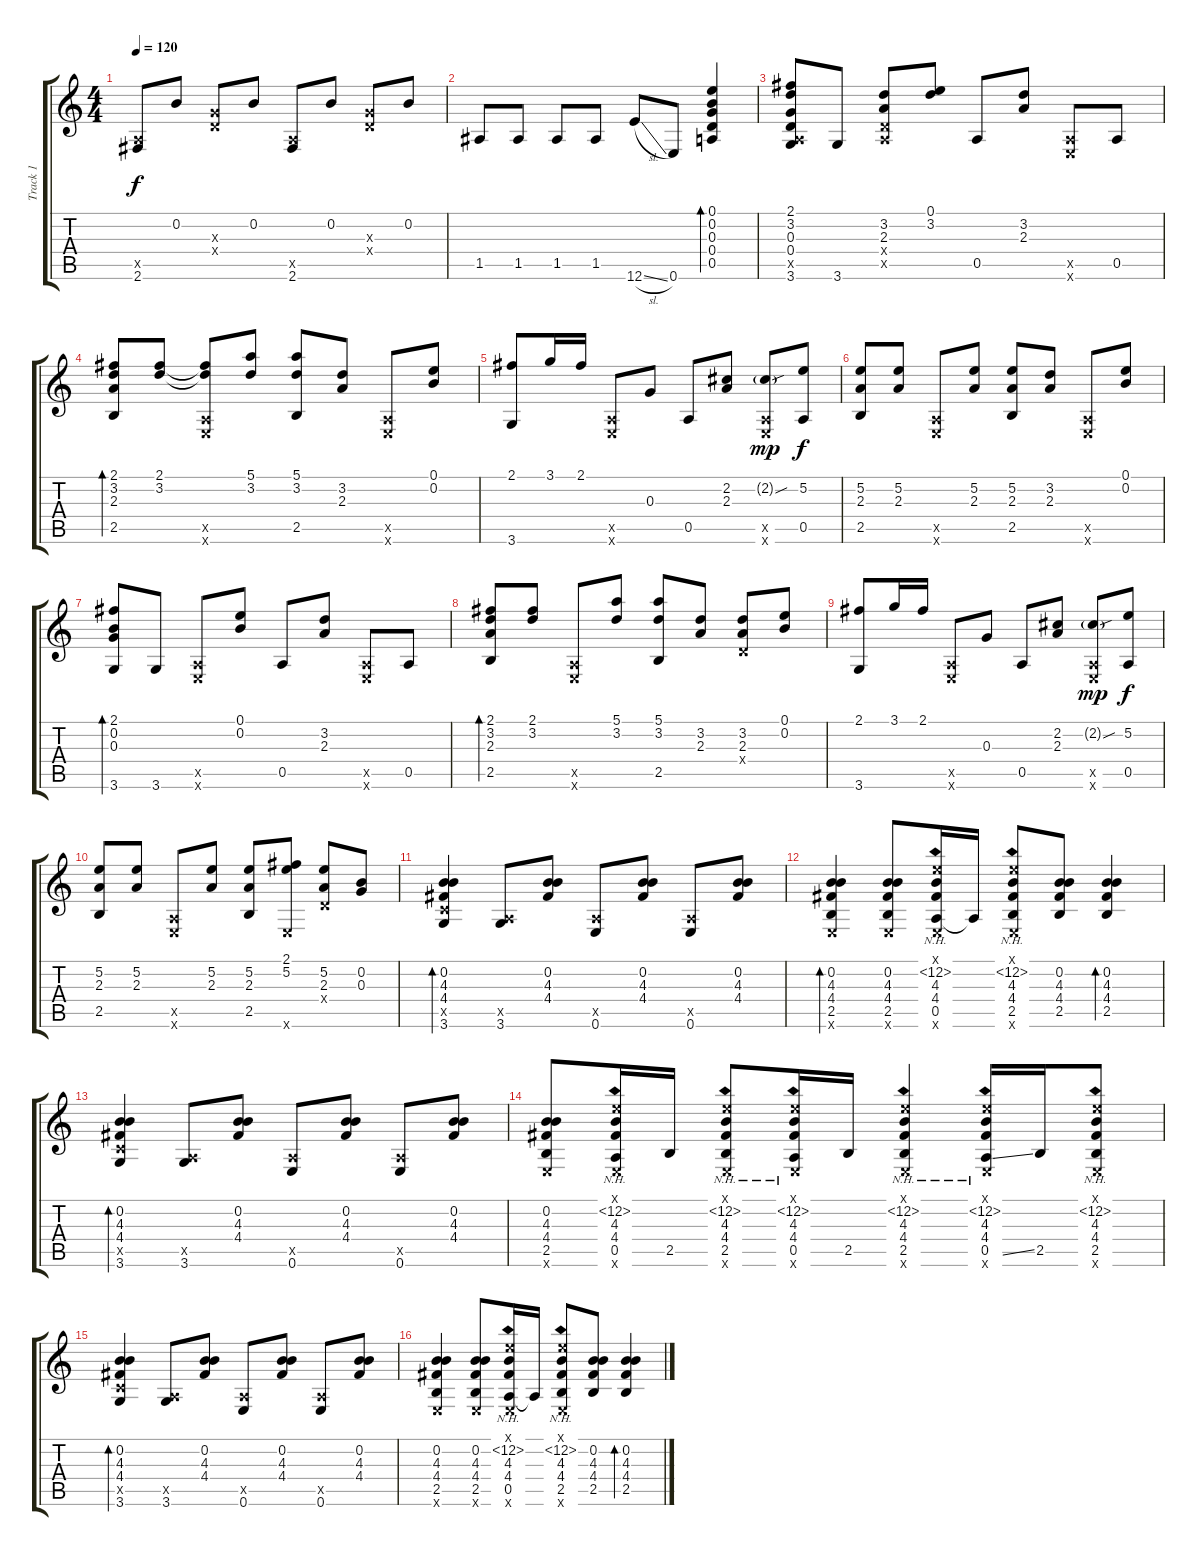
\track ("Track 1" "Track 1") {instrument acousticguitarsteel}
\staff {score tabs}
\tuning (E4 B3 G3 D3 A2 E2) {hide}
\ts (4 4)
\tempo 120
\clef g2
\ks c
(0.5{x} 2.6).8{dy f} 0.2.8 (0.3{x} 0.4{x}).8 0.2.8 (0.5{x} 2.6).8 0.2.8 (0.3{x} 0.4{x}).8 0.2.8 |
1.5.8 1.5.8 1.5.8 1.5.8 12.6{sl}.8 0.6.8 (0.1 0.2 0.3 0.4 0.5).4{bd 240} |
(2.1 3.2 0.3 0.4 0.5{x} 3.6).8 3.6.8 (3.2 2.3 0.4{x} 0.5{x}).8 (0.1 3.2).8 0.5.8 (3.2 2.3).8 (0.5{x} 0.6{x}).8 0.5.8 |
(2.1 3.2 2.3 2.5).8{bd 240} (2.1 3.2).8 (2.1{t} 3.2{t} 0.5{x} 0.6{x}).8 (5.1 3.2).8 (5.1 3.2 2.5).8 (3.2 2.3).8 (0.5{x} 0.6{x}).8 (0.1 0.2).8 |
(2.1 3.6).8 3.1.16 2.1.16 (0.5{x} 0.6{x}).8 0.3.8 0.5.8 (2.2 2.3).8 (2.2{sou g} 0.5{x} 0.6{x}).8{dy mp} (5.2 0.5).8{dy f} |
(5.2 2.3 2.5).8 (5.2 2.3).8 (0.5{x} 0.6{x}).8 (5.2 2.3).8 (5.2 2.3 2.5).8 (3.2 2.3).8 (0.5{x} 0.6{x}).8 (0.1 0.2).8 |
(2.1 0.2 0.3 3.6).8{bd 240} 3.6.8 (0.5{x} 0.6{x}).8 (0.1 0.2).8 0.5.8 (3.2 2.3).8 (0.5{x} 0.6{x}).8 0.5.8 |
(2.1 3.2 2.3 2.5).8{bd 240} (2.1 3.2).8 (0.5{x} 0.6{x}).8 (5.1 3.2).8 (5.1 3.2 2.5).8 (3.2 2.3).8 (3.2 2.3 0.4{x}).8 (0.1 0.2).8 |
(2.1 3.6).8 3.1.16 2.1.16 (0.5{x} 0.6{x}).8 0.3.8 0.5.8 (2.2 2.3).8 (2.2{sou g} 0.5{x} 0.6{x}).8{dy mp} (5.2 0.5).8{dy f} |
(5.2 2.3 2.5).8 (5.2 2.3).8 (0.5{x} 0.6{x}).8 (5.2 2.3).8 (5.2 2.3 2.5).8 (2.1 5.2 0.6{x}).8 (5.2 2.3 0.4{x}).8 (0.2 0.3).8 |
(0.2 4.3 4.4 3.5{x} 3.6).4{bd 240} (0.5{x} 3.6).8 (0.2 4.3 4.4).8 (0.5{x} 0.6).8 (0.2 4.3 4.4).8 (0.5{x} 0.6).8 (0.2 4.3 4.4).8 |
(0.2 4.3 4.4 2.5 0.6{x}).4{bd 240} (0.2 4.3 4.4 2.5 0.6{x}).8 (0.1{x} 12.2{nh} 4.3 4.4 0.5 0.6{x}).16 0.5{t}.16 (0.1{x} 12.2{nh} 4.3 4.4 2.5 0.6{x}).8 (0.2 4.3 4.4 2.5).8 (0.2 4.3 4.4 2.5).4{bd 240} |
(0.2 4.3 4.4 3.5{x} 3.6).4{bd 240} (0.5{x} 3.6).8 (0.2 4.3 4.4).8 (0.5{x} 0.6).8 (0.2 4.3 4.4).8 (0.5{x} 0.6).8 (0.2 4.3 4.4).8 |
(0.2 4.3 4.4 2.5 0.6{x}).8 (0.1{x} 12.2{nh} 4.3 4.4 0.5 0.6{x}).16 2.5.16 (0.1{x} 12.2{nh} 4.3 4.4 2.5 0.6{x}).8 (0.1{x} 12.2{nh} 4.3 4.4 0.5 0.6{x}).16 2.5.16 (0.1{x} 12.2{nh} 4.3 4.4 2.5 0.6{x}).4 (0.1{x} 12.2{nh} 4.3 4.4 0.5{ss} 0.6{x}).16 2.5.16 (0.1{x} 12.2{nh} 4.3 4.4 2.5 0.6{x}).8 |
(0.2 4.3 4.4 3.5{x} 3.6).4{bd 240} (0.5{x} 3.6).8 (0.2 4.3 4.4).8 (0.5{x} 0.6).8 (0.2 4.3 4.4).8 (0.5{x} 0.6).8 (0.2 4.3 4.4).8 |
(0.2 4.3 4.4 2.5 0.6{x}).4 (0.2 4.3 4.4 2.5 0.6{x}).8 (0.1{x} 12.2{nh} 4.3 4.4 0.5 0.6{x}).16 0.5{t}.16 (0.1{x} 12.2{nh} 4.3 4.4 2.5 0.6{x}).8 (0.2 4.3 4.4 2.5).8 (0.2 4.3 4.4 2.5).4{bd 240}
